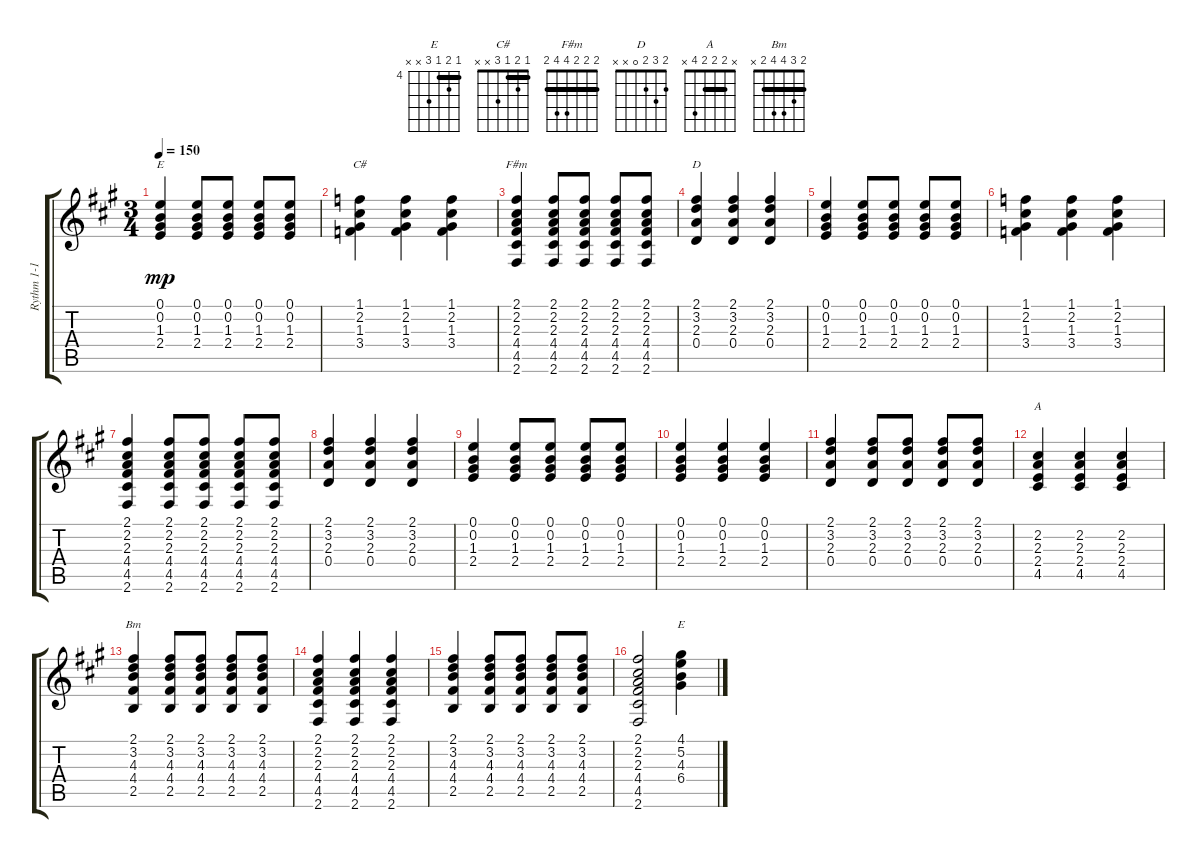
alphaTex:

\track ("Rythm 1-1" "Rythm 1-1") {instrument acousticguitarnylon}
\staff {score tabs}
\tuning (E4 B3 G3 D3 A2 E2) {hide}
\chord ("E" 0 0 1 2 x x)
\chord ("C#" 1 2 1 3 x x) {barre 1}
\chord ("F#m" 2 2 2 4 4 2) {barre 2}
\chord ("D" 2 3 2 0 x x)
\chord ("A" x 2 2 2 4 x) {barre 2}
\chord ("Bm" 2 3 4 4 2 x) {barre 2}
\chord ("E" 4 5 4 6 x x) {firstfret 4 barre 4}
\ts (3 4)
\tempo 150
\clef g2
\ks f#minor
(0.1 0.2 1.3 2.4).4{ch "E" dy mp} (0.1 0.2 1.3 2.4).8 (0.1 0.2 1.3 2.4).8 (0.1 0.2 1.3 2.4).8 (0.1 0.2 1.3 2.4).8 |
(1.1 2.2 1.3 3.4).4{ch "C#"} (1.1 2.2 1.3 3.4).4 (1.1 2.2 1.3 3.4).4 |
(2.1 2.2 2.3 4.4 4.5 2.6).4{ch "F#m"} (2.1 2.2 2.3 4.4 4.5 2.6).8 (2.1 2.2 2.3 4.4 4.5 2.6).8 (2.1 2.2 2.3 4.4 4.5 2.6).8 (2.1 2.2 2.3 4.4 4.5 2.6).8 |
(2.1 3.2 2.3 0.4).4{ch "D"} (2.1 3.2 2.3 0.4).4 (2.1 3.2 2.3 0.4).4 |
(0.1 0.2 1.3 2.4).4 (0.1 0.2 1.3 2.4).8 (0.1 0.2 1.3 2.4).8 (0.1 0.2 1.3 2.4).8 (0.1 0.2 1.3 2.4).8 |
(1.1 2.2 1.3 3.4).4 (1.1 2.2 1.3 3.4).4 (1.1 2.2 1.3 3.4).4 |
(2.1 2.2 2.3 4.4 4.5 2.6).4 (2.1 2.2 2.3 4.4 4.5 2.6).8 (2.1 2.2 2.3 4.4 4.5 2.6).8 (2.1 2.2 2.3 4.4 4.5 2.6).8 (2.1 2.2 2.3 4.4 4.5 2.6).8 |
(2.1 3.2 2.3 0.4).4 (2.1 3.2 2.3 0.4).4 (2.1 3.2 2.3 0.4).4 |
(0.1 0.2 1.3 2.4).4 (0.1 0.2 1.3 2.4).8 (0.1 0.2 1.3 2.4).8 (0.1 0.2 1.3 2.4).8 (0.1 0.2 1.3 2.4).8 |
(0.1 0.2 1.3 2.4).4 (0.1 0.2 1.3 2.4).4 (0.1 0.2 1.3 2.4).4 |
(2.1 3.2 2.3 0.4).4 (2.1 3.2 2.3 0.4).8 (2.1 3.2 2.3 0.4).8 (2.1 3.2 2.3 0.4).8 (2.1 3.2 2.3 0.4).8 |
(2.2 2.3 2.4 4.5).4{ch "A"} (2.2 2.3 2.4 4.5).4 (2.2 2.3 2.4 4.5).4 |
(2.1 3.2 4.3 4.4 2.5).4{ch "Bm"} (2.1 3.2 4.3 4.4 2.5).8 (2.1 3.2 4.3 4.4 2.5).8 (2.1 3.2 4.3 4.4 2.5).8 (2.1 3.2 4.3 4.4 2.5).8 |
(2.1 2.2 2.3 4.4 4.5 2.6).4 (2.1 2.2 2.3 4.4 4.5 2.6).4 (2.1 2.2 2.3 4.4 4.5 2.6).4 |
(2.1 3.2 4.3 4.4 2.5).4 (2.1 3.2 4.3 4.4 2.5).8 (2.1 3.2 4.3 4.4 2.5).8 (2.1 3.2 4.3 4.4 2.5).8 (2.1 3.2 4.3 4.4 2.5).8 |
(2.1 2.2 2.3 4.4 4.5 2.6).2 (4.1 5.2 4.3 6.4).4{ch "E"}
